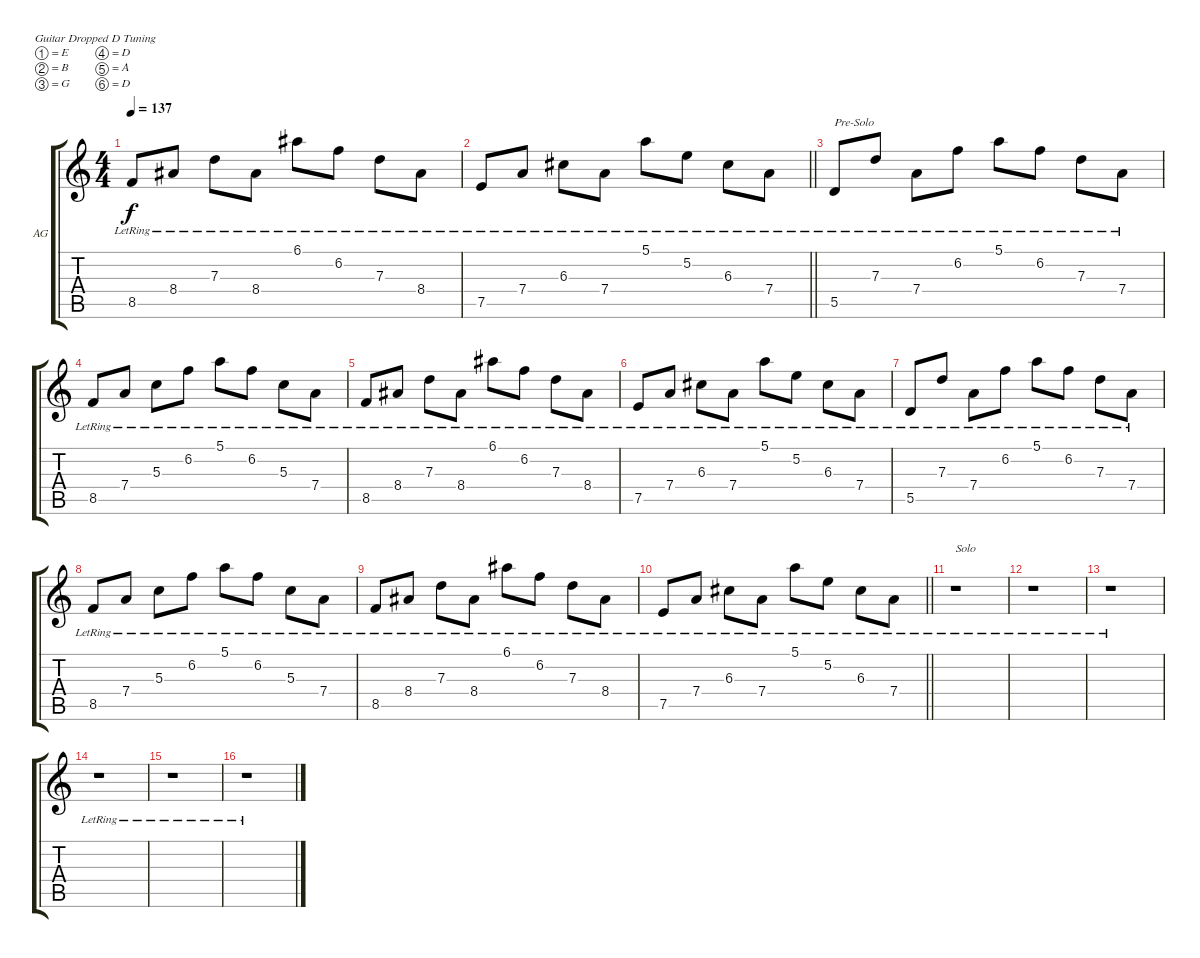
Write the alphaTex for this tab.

\defaultSystemsLayout 4
\bracketExtendMode groupsimilarinstruments
\firstSystemTrackNameOrientation horizontal
\otherSystemsTrackNameOrientation horizontal
\track ("Acoustic Guitar" "AG") {instrument acousticguitarsteel}
\staff {score tabs}
\tuning (E4 B3 G3 D3 A2 D2)
\ts (4 4)
\tempo 137
\clef g2
\scale
0.333333
\ks c
8.5{lr}.8{dy f} 8.4{lr}.8 7.3{lr}.8 8.4{lr}.8 6.1{lr}.8 6.2{lr}.8 7.3{lr}.8 8.4{lr}.8 |
\scale
0.333333
\barLineRight lightlight
7.5{lr}.8 7.4{lr}.8 6.3{lr}.8 7.4{lr}.8 5.1{lr}.8 5.2{lr}.8 6.3{lr}.8 7.4{lr}.8 |
\scale
0.333333 5.5{lr}.8{txt "Pre-Solo"} 7.3{lr}.8 7.4{lr}.8 6.2{lr}.8 5.1{lr}.8 6.2{lr}.8 7.3{lr}.8 7.4{lr}.8 |
\scale
0.333333 8.5{lr}.8 7.4{lr}.8 5.3{lr}.8 6.2{lr}.8 5.1{lr}.8 6.2{lr}.8 5.3{lr}.8 7.4{lr}.8 |
\scale
0.333333 8.5{lr}.8 8.4{lr}.8 7.3{lr}.8 8.4{lr}.8 6.1{lr}.8 6.2{lr}.8 7.3{lr}.8 8.4{lr}.8 |
\scale
0.333333 7.5{lr}.8 7.4{lr}.8 6.3{lr}.8 7.4{lr}.8 5.1{lr}.8 5.2{lr}.8 6.3{lr}.8 7.4{lr}.8 |
\scale
0.333333 5.5{lr}.8 7.3{lr}.8 7.4{lr}.8 6.2{lr}.8 5.1{lr}.8 6.2{lr}.8 7.3{lr}.8 7.4{lr}.8 |
\scale
0.333333 8.5{lr}.8 7.4{lr}.8 5.3{lr}.8 6.2{lr}.8 5.1{lr}.8 6.2{lr}.8 5.3{lr}.8 7.4{lr}.8 |
\scale
0.333333 8.5{lr}.8 8.4{lr}.8 7.3{lr}.8 8.4{lr}.8 6.1{lr}.8 6.2{lr}.8 7.3{lr}.8 8.4{lr}.8 |
\scale
0.333333
\barLineRight lightlight
7.5{lr}.8 7.4{lr}.8 6.3{lr}.8 7.4{lr}.8 5.1{lr}.8 5.2{lr}.8 6.3{lr}.8 7.4{lr}.8 |
\scale
0.333333 r.1{txt "Solo"} |
\scale
0.333333 r.1 |
\scale
0.333333 r.1 |
\scale
0.333333 r.1 |
\scale
0.333333 r.1 |
\scale
0.333333 r.1
